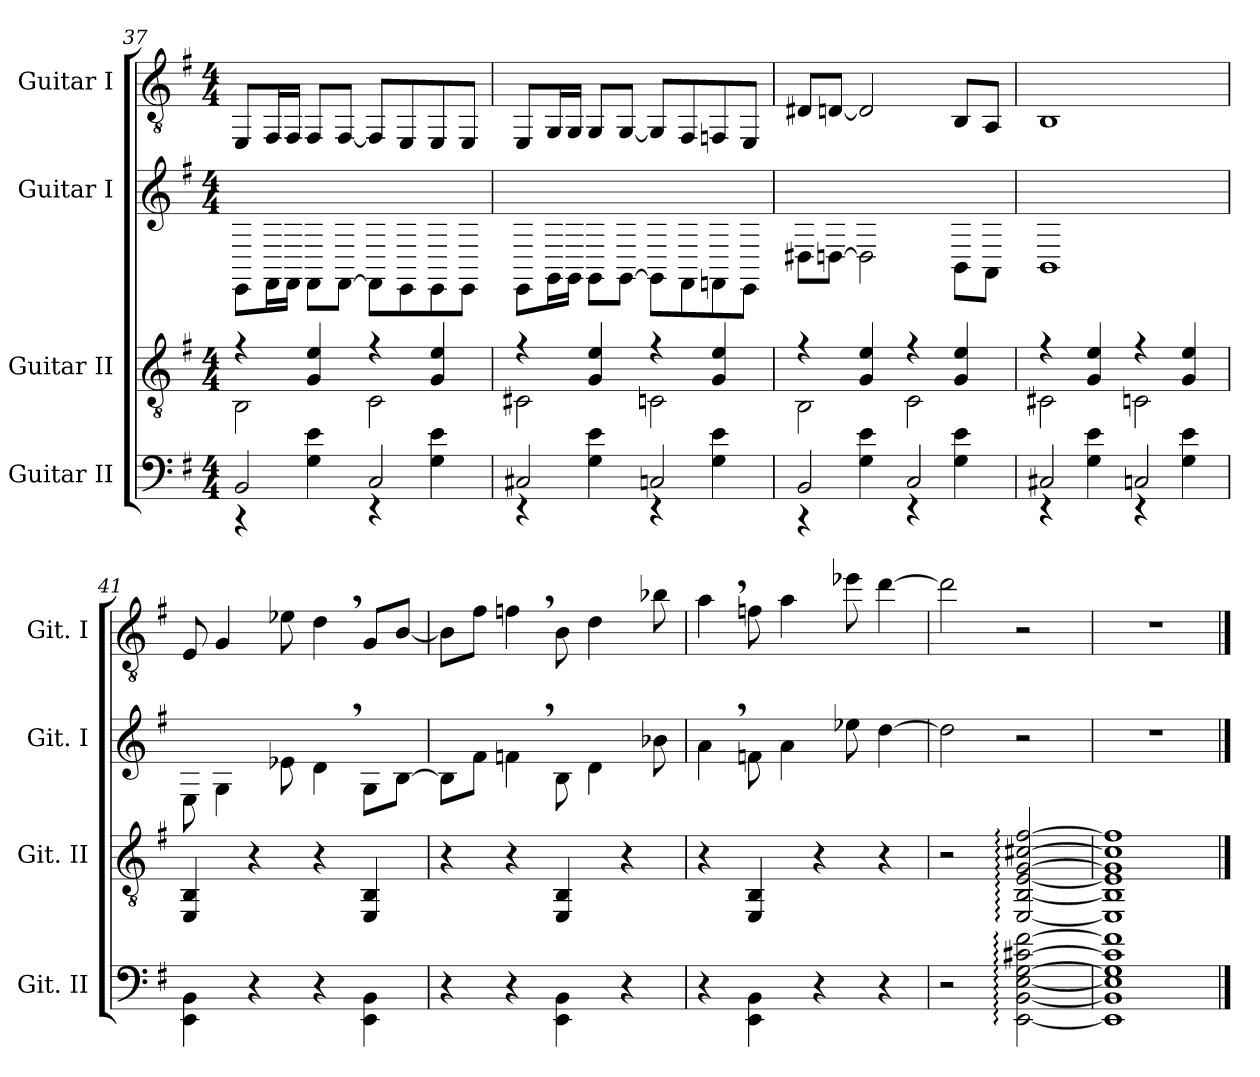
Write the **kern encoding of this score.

**kern	**kern	**kern	**kern
*part4	*part3	*part2	*part1
*staff4	*staff3	*staff2	*staff1
*I"Guitar II	*I"Guitar II	*I"Guitar I	*I"Guitar I
*I'Git. II	*I'Git. II	*I'Git. I	*I'Git. I
!!LO:PB:g=z
*	*clefGv2	*	*clefGv2
*k[f#]	*k[f#]	*k[f#]	*k[f#]
*M4/4	*M4/4	*M4/4	*M4/4
=37	=37	=37	=37
*^	*^	*	*
2BB/	4r	2BB\	4rf	8EE\L	8EE/L
.	.	.	.	16FF#\L	16FF#/L
.	.	.	.	16FF#\JJ	16FF#/JJ
.	4G\ 4e\	.	4G/ 4e/	8FF#\L	8FF#/L
.	.	.	.	[8FF#\J	[8FF#/J
2C/	4r	2C\	4rf	8FF#\L]	8FF#/L]
.	.	.	.	8EE\	8EE/
.	4G\ 4e\	.	4G/ 4e/	8EE\	8EE/
.	.	.	.	8EE\J	8EE/J
=38	=38	=38	=38	=38	=38
2C#X/	4r	2C#X\	4rf	8EE\L	8EE/L
.	.	.	.	16GG\L	16GG/L
.	.	.	.	16GG\JJ	16GG/JJ
.	4G\ 4e\	.	4G/ 4e/	8GG\L	8GG/L
.	.	.	.	[8GG\J	[8GG/J
2Cn/	4r	2Cn\	4rf	8GG\L]	8GG/L]
.	.	.	.	8FF#\	8FF#/
.	4G\ 4e\	.	4G/ 4e/	8FFn\	8FFn/
.	.	.	.	8EE\J	8EE/J
=39	=39	=39	=39	=39	=39
2BB/	4r	2BB\	4rf	8D#X\L	8D#X/L
.	.	.	.	[8Dn\J	[8Dn/J
.	4G\ 4e\	.	4G/ 4e/	2D\]	2D/]
2C/	4r	2C\	4rf	.	.
.	4G\ 4e\	.	4G/ 4e/	8BB\L	8BB/L
.	.	.	.	8AA\J	8AA/J
=40	=40	=40	=40	=40	=40
2C#X/	4r	2C#X\	4rf	1BB	1BB
.	4G\ 4e\	.	4G/ 4e/	.	.
2Cn/	4r	2Cn\	4rf	.	.
.	4G\ 4e\	.	4G/ 4e/	.	.
*v	*v	*	*	*	*
*	*v	*v	*	*
!!LO:LB:g=z
=41	=41	=41	=41
4EE\ 4BB\	4EE/ 4BB/	8E\	8E/
.	.	4G\	4G/
4r	4r	.	.
.	.	8e-X\	8e-X\
4r	4r	4d,\	4d,\
4EE\ 4BB\	4EE/ 4BB/	8G\L	8G/L
.	.	[8B\J	[8B/J
=42	=42	=42	=42
4r	4r	8B\L]	8B\L]
.	.	8f#\J	8f#\J
4r	4r	4fn,\	4fn,\
4EE\ 4BB\	4EE/ 4BB/	8B\	8B\
.	.	4d\	4d\
4r	4r	.	.
.	.	8b-X\	8b-X\
=43	=43	=43	=43
4r	4r	4a,\	4a,\
4EE\ 4BB\	4EE/ 4BB/	8fn\	8fn\
.	.	4a\	4a\
4r	4r	.	.
.	.	8ee-X\	8ee-X\
4r	4r	[4dd\	[4dd\
=44	=44	=44	=44
2r	2r	2dd\]	2dd\]
[2EE\: [2BB\: [2E\: [2G\: [2c#X\: [2f#\:	[2EE/: [2BB/: [2E/: [2G/: [2c#X/: [2f#/:	2r	2r
=45	=45	=45	=45
1EE] 1BB] 1E] 1G] 1c#] 1f#]	1EE] 1BB] 1E] 1G] 1c#] 1f#]	1r	1r
==	==	==	==
*-	*-	*-	*-
